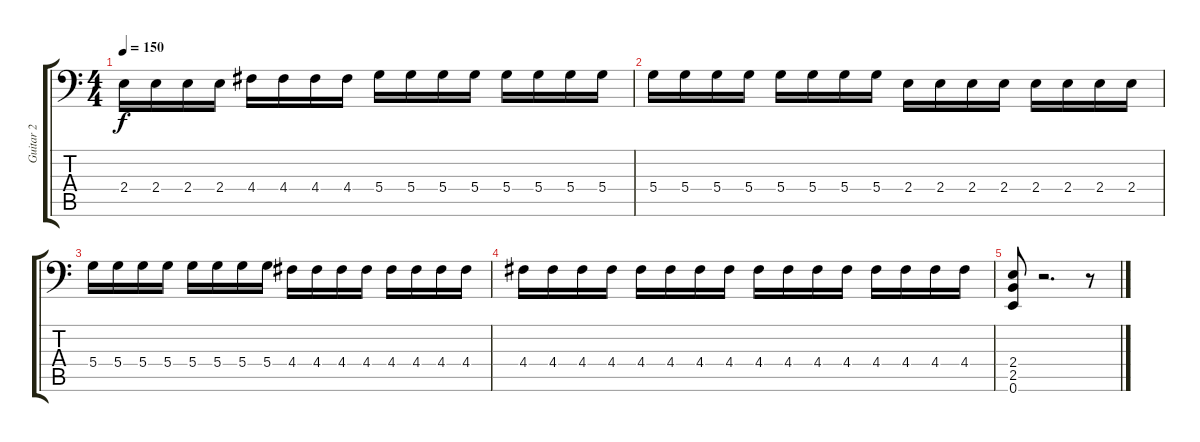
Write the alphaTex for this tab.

\track ("Guitar 2" "Guitar 2") {instrument distortionguitar}
\staff {score tabs}
\tuning (E3 B2 G2 D2 A1 E1) {hide}
\ts (4 4)
\tempo 150
\clef f4
\ks c
2.4.16{dy f} 2.4.16 2.4.16 2.4.16 4.4.16 4.4.16 4.4.16 4.4.16 5.4.16 5.4.16 5.4.16 5.4.16 5.4.16 5.4.16 5.4.16 5.4.16 |
5.4.16 5.4.16 5.4.16 5.4.16 5.4.16 5.4.16 5.4.16 5.4.16 2.4.16 2.4.16 2.4.16 2.4.16 2.4.16 2.4.16 2.4.16 2.4.16 |
5.4.16 5.4.16 5.4.16 5.4.16 5.4.16 5.4.16 5.4.16 5.4.16 4.4.16 4.4.16 4.4.16 4.4.16 4.4.16 4.4.16 4.4.16 4.4.16 |
4.4.16 4.4.16 4.4.16 4.4.16 4.4.16 4.4.16 4.4.16 4.4.16 4.4.16 4.4.16 4.4.16 4.4.16 4.4.16 4.4.16 4.4.16 4.4.16 |
(2.4 2.5 0.6).8 r.2{d} r.8
